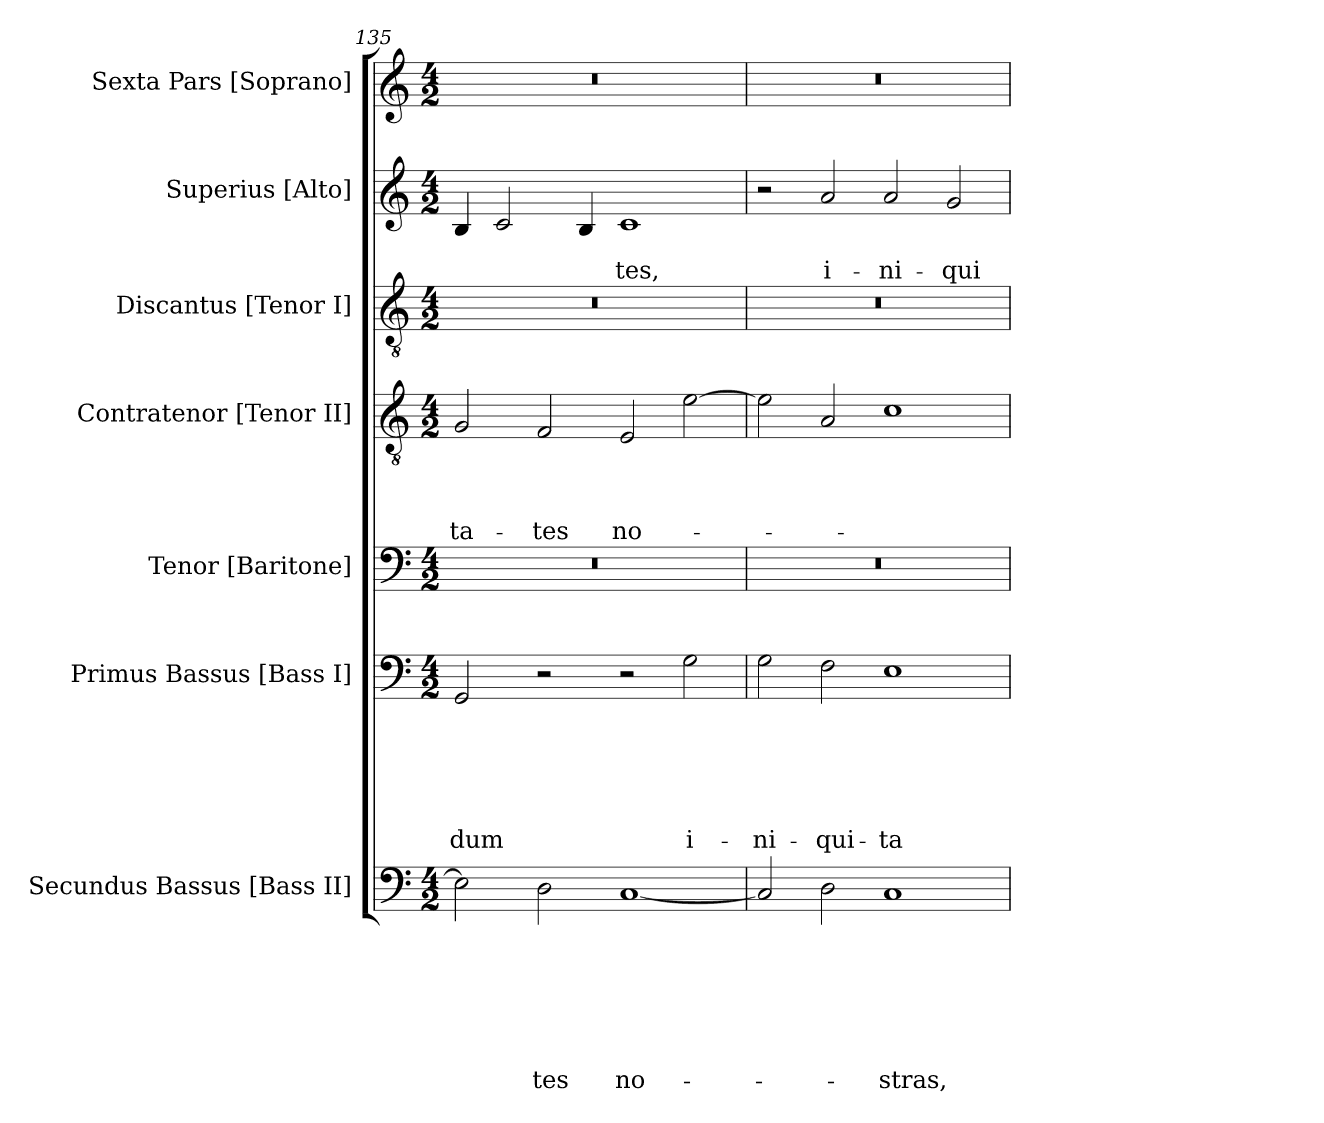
**kern	**text	**text	**text	**text	**text	**text	**text	**kern	**text	**text	**text	**text	**text	**text	**kern	**kern	**text	**text	**text	**text	**kern	**kern	**text	**text	**kern
*part7	*part7	*part7	*part7	*part7	*part7	*part7	*part7	*part6	*part6	*part6	*part6	*part6	*part6	*part6	*part5	*part4	*part4	*part4	*part4	*part4	*part3	*part2	*part2	*part2	*part1
*staff7	*staff7	*staff7	*staff7	*staff7	*staff7	*staff7	*staff7	*staff6	*staff6	*staff6	*staff6	*staff6	*staff6	*staff6	*staff5	*staff4	*staff4	*staff4	*staff4	*staff4	*staff3	*staff2	*staff2	*staff2	*staff1
*I"Secundus Bassus [Bass II]	*	*	*	*	*	*	*	*I"Primus Bassus [Bass I]	*	*	*	*	*	*	*I"Tenor [Baritone]	*I"Contratenor [Tenor II]	*	*	*	*	*I"Discantus [Tenor I]	*I"Superius [Alto]	*	*	*I"Sexta Pars [Soprano]
*I'B II	*	*	*	*	*	*	*	*I'B I	*	*	*	*	*	*	*I'Bar	*I'T II	*	*	*	*	*I'T I	*I'A	*	*	*I'S
*clefF4	*	*	*	*	*	*	*	*clefF4	*	*	*	*	*	*	*clefF4	*clefGv2	*	*	*	*	*clefGv2	*clefG2	*	*	*clefG2
*k[]	*	*	*	*	*	*	*	*k[]	*	*	*	*	*	*	*k[]	*k[]	*	*	*	*	*k[]	*k[]	*	*	*k[]
*C:	*	*	*	*	*	*	*	*C:	*	*	*	*	*	*	*C:	*C:	*	*	*	*	*C:	*C:	*	*	*C:
*M4/2	*	*	*	*	*	*	*	*M4/2	*	*	*	*	*	*	*M4/2	*M4/2	*	*	*	*	*M4/2	*M4/2	*	*	*M4/2
=135	=135	=135	=135	=135	=135	=135	=135	=135	=135	=135	=135	=135	=135	=135	=135	=135	=135	=135	=135	=135	=135	=135	=135	=135	=135
!	!	!	!	!	!	!	!	!	!	!	!	!	!	!LO:LY:b	!	!	!	!	!	!LO:LY:b	!	!	!	!	!
2E\]	.	.	.	.	.	.	.	2GG/	.	.	.	.	.	-dum	0r	2G/	.	.	.	-ta-	0r	4B/	.	.	0r
.	.	.	.	.	.	.	.	.	.	.	.	.	.	.	.	.	.	.	.	.	.	2c/	.	.	.
!	!	!	!	!	!	!	!LO:LY:b:rj	!	!	!	!	!	!	!	!	!	!	!	!	!LO:LY:b	!	!	!	!	!
2D\	.	.	.	.	.	.	-tes	2r	.	.	.	.	.	.	.	2F/	.	.	.	-tes	.	.	.	.	.
.	.	.	.	.	.	.	.	.	.	.	.	.	.	.	.	.	.	.	.	.	.	4B/	.	.	.
!	!	!	!	!	!	!	!LO:LY:b:rj	!	!	!	!	!	!	!	!	!	!	!	!	!LO:LY:b	!	!	!	!LO:LY:b	!
[<1C	.	.	.	.	.	.	no-	2r	.	.	.	.	.	.	.	2E/	.	.	.	no-	.	1c	.	-tes,	.
!	!	!	!	!	!	!	!	!	!	!	!	!	!	!LO:LY:b	!	!	!	!	!	!	!	!	!	!	!
.	.	.	.	.	.	.	.	2G\	.	.	.	.	.	i-	.	[<2e\	.	.	.	.	.	.	.	.	.
!!LO:PB:g=z
=136	=136	=136	=136	=136	=136	=136	=136	=136	=136	=136	=136	=136	=136	=136	=136	=136	=136	=136	=136	=136	=136	=136	=136	=136	=136
!	!	!	!	!	!	!	!	!	!	!	!	!	!	!LO:LY:b	!	!	!	!	!	!	!	!	!	!	!
2C/]	.	.	.	.	.	.	.	2G\	.	.	.	.	.	-ni-	0r	2e\]	.	.	.	.	0r	2r	.	.	0r
!	!	!	!	!	!	!	!	!	!	!	!	!	!	!LO:LY:b	!	!	!	!	!	!	!	!	!	!LO:LY:b	!
2D\	.	.	.	.	.	.	.	2F\	.	.	.	.	.	-qui-	.	2A/	.	.	.	.	.	2a/	.	i-	.
!	!	!	!	!	!	!	!LO:LY:b:rj	!	!	!	!	!	!	!LO:LY:b	!	!	!	!	!	!	!	!	!	!LO:LY:b	!
1C	.	.	.	.	.	.	-stras,	1E	.	.	.	.	.	-ta-	.	1c	.	.	.	.	.	2a/	.	-ni-	.
!	!	!	!	!	!	!	!	!	!	!	!	!	!	!	!	!	!	!	!	!	!	!	!	!LO:LY:b	!
.	.	.	.	.	.	.	.	.	.	.	.	.	.	.	.	.	.	.	.	.	.	2g/	.	-qui-	.
=	=	=	=	=	=	=	=	=	=	=	=	=	=	=	=	=	=	=	=	=	=	=	=	=	=
*-	*-	*-	*-	*-	*-	*-	*-	*-	*-	*-	*-	*-	*-	*-	*-	*-	*-	*-	*-	*-	*-	*-	*-	*-	*-
